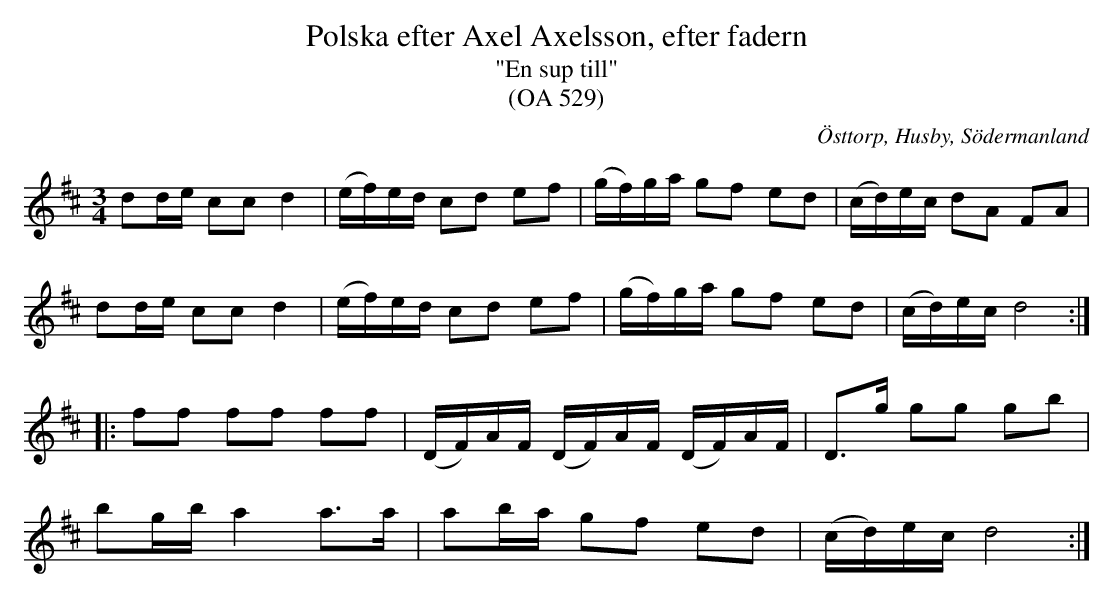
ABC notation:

X:1
T:Polska efter Axel Axelsson, efter fadern
T:"En sup till"
T:(OA 529)
O:Östtorp, Husby, Södermanland
M:3/4
L:1/4
Q:90
K:D
d/d/4e/4 c/c/ d | (e/4f/4)e/4d/4 c/d/ e/f/ | (g/4f/4)g/4a/4 g/f/ e/d/ | (c/4d/4)e/4c/4 d/A/ F/A/ |
d/d/4e/4 c/c/ d | (e/4f/4)e/4d/4 c/d/ e/f/ | (g/4f/4)g/4a/4 g/f/ e/d/ | (c/4d/4)e/4c/4 d2 ::
f/f/ f/f/ f/f/ | (D/4F/4)A/4F/4 (D/4F/4)A/4F/4 (D/4F/4)A/4F/4 | D/>g/ g/g/ g/b/ |
b/g/4b/4 a a/>a/ |  a/b/4a/4 g/f/ e/d/ | (c/4d/4)e/4c/4 d2 :|
